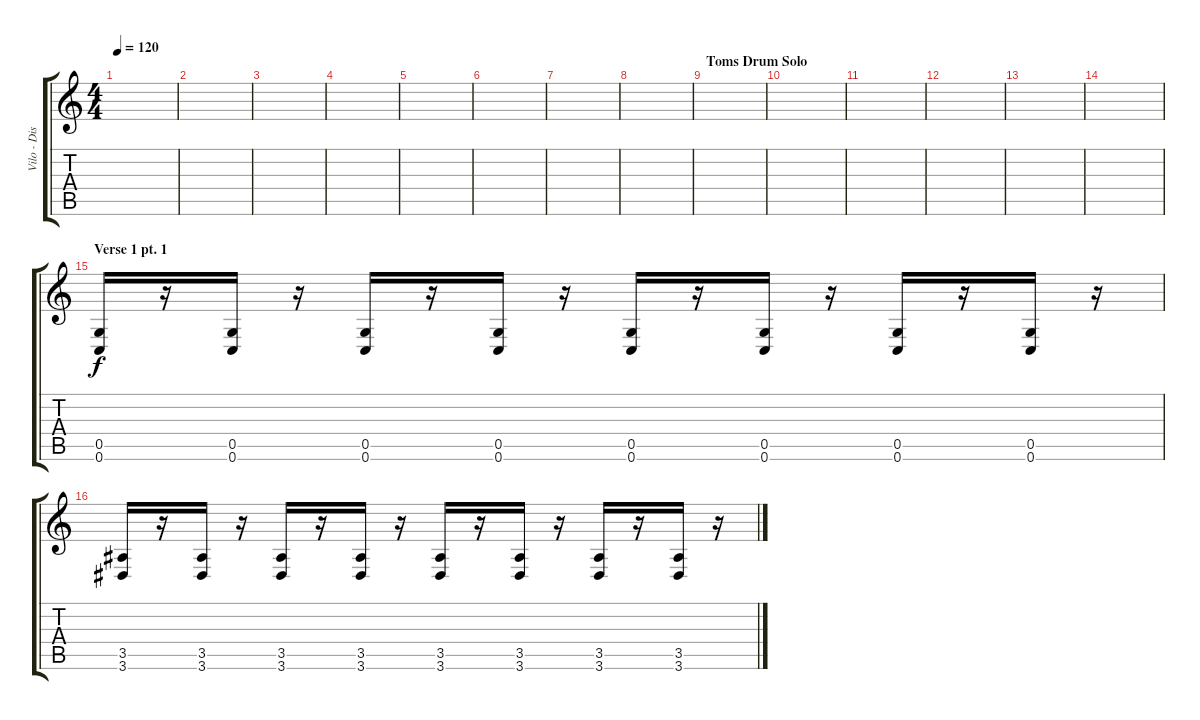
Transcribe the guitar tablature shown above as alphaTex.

\track ("Vilo - Dist" "Vilo - Dis") {instrument distortionguitar}
\staff {score tabs}
\tuning (D4 A3 F3 C3 G2 C2) {hide}
\ts (4 4)
\tempo 120
\clef g2
\ks c
|
|
|
|
|
|
|
|
\section ("" "Toms Drum Solo")
|
|
|
|
|
|
\section ("" "Verse 1 pt. 1")
(0.5 0.6).16{volume 7 instrument distortionguitar} r.16 (0.5 0.6).16 r.16 (0.5 0.6).16 r.16 (0.5 0.6).16 r.16 (0.5 0.6).16 r.16 (0.5 0.6).16 r.16 (0.5 0.6).16 r.16 (0.5 0.6).16 r.16 |
(3.5 3.6).16 r.16 (3.5 3.6).16 r.16 (3.5 3.6).16 r.16 (3.5 3.6).16 r.16 (3.5 3.6).16 r.16 (3.5 3.6).16 r.16 (3.5 3.6).16 r.16 (3.5 3.6).16 r.16
